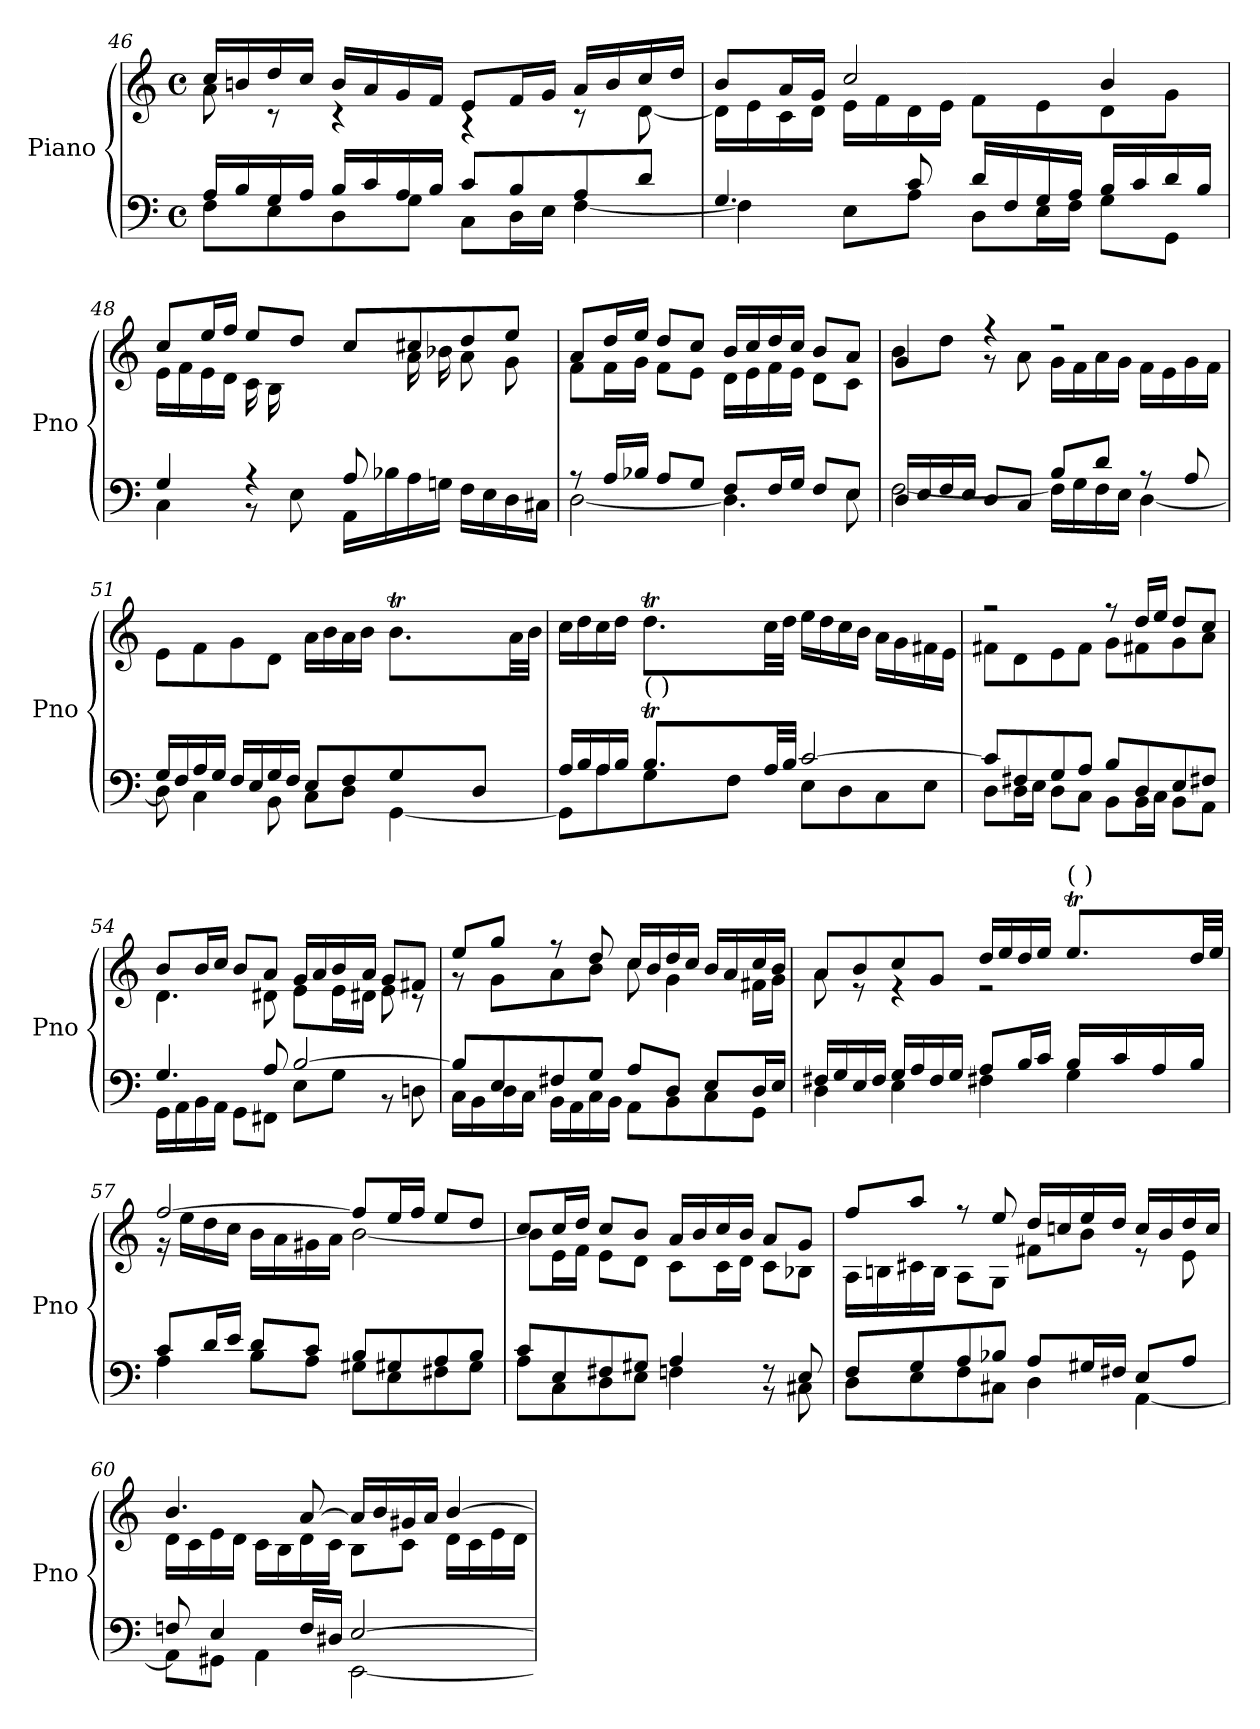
**kern	**kern
*part1	*part1
*staff2	*staff1
*I"Piano	*
*I'Pno	*
*clefF4	*clefG2
*k[]	*k[]
*C:	*C:
*M4/4	*M4/4
*met(c)	*met(c)
=46	=46
*^	*^
16A/LL	8F\L	16cc/LL	8a\
16B/	.	16bn/	.
16G/	8E\	16dd/	8rc
16A/JJ	.	16cc/JJ	.
16B/LL	8D\	16b/LL	4rc
16c/	.	16a/	.
16A/	8G\J	16g/	.
16B/JJ	.	16f/JJ	.
8c/L	8C\L	8e/L	4rA
8B/	16D\L	16f/L	.
.	16E\JJ	16g/JJ	.
8A/	[4F\	16a/LL	8rc
.	.	16b/	.
8d/J	.	16cc/	[8d\
.	.	16dd/JJ	.
!!LO:PB:g=z	!!
=47	=47	=47	=47
4.G/	4F\]	8b/L	16d\LL]
.	.	.	16e\
.	.	16a/L	16c\
.	.	16g/JJ	16d\JJ
.	8E\L	2cc/	16e\LL
.	.	.	16f\
8c/	8A\J	.	16d\
.	.	.	16e\JJ
16d/LL	8D\L	.	8f\L
16F/	.	.	.
16G/	16E\L	.	8e\
16A/JJ	16F\JJ	.	.
16B/LL	8G\L	4b/	8d\
16c/	.	.	.
16d/	8GG\J	.	8g\J
16B/JJ	.	.	.
=48	=48	=48	=48
*	*^	*	*
4.ryy	4G/	4C\	8cc/L	16e\LL
.	.	.	.	16f\
.	.	.	16ee/L	16e\
.	.	.	16ff/JJ	16d\JJ
.	4rA	8rBB	8ee/L	16c\LL
.	.	.	.	16B\
16A/	.	8E\	8dd/J	4ryy
16G#X/JJ	.	.	.	.
8A/L	2ryy	16AA\LL	8cc/L	.
.	.	16B-X\	.	.
4.ryy	.	16A\	8cc#X/	16a\L
.	.	16Gn\JJ	.	16b-X\JJ
.	.	16F\LL	8dd/	8a\L
.	.	16E\	.	.
.	.	16D\	8ee/J	8g\J
.	.	16C#X\JJ	.	.
*	*v	*v	*	*
=49	=49	=49	=49
8rA	[2D\	8a/L	8f\L
16A/LL	.	16dd/L	16f\L
16B-X/JJ	.	16ee/JJ	16g\JJ
8A/L	.	8dd/L	8f\L
8G/J	.	8cc/J	8e\J
8F/L	4.D\]	16b/LL	16d\LL
.	.	16cc/	16e\
16F/L	.	16dd/	16f\
16G/JJ	.	16cc/JJ	16e\JJ
8F/L	.	8b/L	8d\L
8E/J	8E\	8a/J	8c\J
!!LO:LB:g=z	!!
=50	=50	=50	=50
16D/LL	[2F\	4g/	8b\L
16E/	.	.	.
16F/	.	.	8dd\J
16E/JJ	.	.	.
8D/L	.	4rff	8rg
8C/J	.	.	8a\
8B/L	16F\LL]	2rff	16g\LL
.	16G\	.	16f\
8d/J	16F\	.	16a\
.	16E\JJ	.	16g\JJ
8rA	[4D\	.	16f\LL
.	.	.	16e\
8A/	.	.	16g\
.	.	.	16f\JJ
=51	=51	=51	=51
16G/LL	8D\]	8e\L	2.ryy
16F/	.	.	.
16A/	4C\	8f\	.
16G/JJ	.	.	.
16F/LL	.	8g\	.
16E/	.	.	.
16G/	8BB\	8d\J	.
16F/JJ	.	.	.
8E/L	8C\L	16a\LL	.
.	.	16b\	.
8F/	8D\J	16a\	.
.	.	16b\JJ	.
8G/	[4GG\	8.bt\L	32ccyy
.	.	.	32byy
.	.	.	32ccyy
.	.	.	32byy
8D/J	.	.	32ccyy
.	.	.	32byy
.	.	32a\LL	16ryy
.	.	32b\JJJ	.
=52	=52	=52	=52
*	*^	*	*
16A/LL	8GG\L]	4ryy	16cc\LL	4ryy
16B/	.	.	16dd\	.
16A/	8A\	.	16cc\	.
16B/JJ	.	.	16dd\JJ	.
!LO:TX:a:t=(   )	!	!	!	!
8.Bt/L	8G\	32cyy	8.ddT\L	32eeyy
.	.	32Byy	.	32ddyy
.	.	32cyy	.	32eeyy
.	.	32Byy	.	32ddyy
.	8F\J	32cyy	.	32eeyy
.	.	32Byy	.	32ddyy
32A/LL	.	2ryy	32cc\LL	2ryy
32B/JJJ	.	.	32dd\JJJ	.
[2c/	8E\L	.	16ee\LL	.
.	.	.	16dd\	.
.	8D\	.	16cc\	.
.	.	.	16b\JJ	.
.	8C\	.	16a\LL	.
.	.	.	16g\	.
.	8E\J	.	16f#X\	.
.	.	16ryy	16e\JJ	16ryy
*	*v	*v	*	*
!!LO:LB:g=z	!!
=53	=53	=53	=53
8c/L]	8D\L	2rff	8f#X\L
8F#X/	16D\L	.	8d\
.	16E\JJ	.	.
8G/	8D\L	.	8e\
8A/J	8C\J	.	8f#\J
8B/L	8BB\L	8rff	8g\L
8D/	16BB\L	16dd/LL	8f#X\
.	16C\JJ	16ee/JJ	.
8E/	8BB\L	8dd/L	8g\
8F#X/J	8AA\J	8cc/J	8a\J
=54	=54	=54	=54
4.G/	16GG\LL	8b/L	4.d\
.	16AA\	.	.
.	16BB\	16b/L	.
.	16AA\JJ	16cc/JJ	.
.	8GG\L	8b/L	.
8A/	8FF#X\J	8a/J	8d#X\
[2B/	8E\L	16g/LL	8e\L
.	.	16a/	.
.	8G\J	16b/	16e\L
.	.	16a/JJ	16d#X\JJ
.	8rBB	8g/L	8e\
.	8Dn\	8f#X/J	8rc
=55	=55	=55	=55
8B/L]	16C\LL	8ee/L	8rg
.	16BB\	.	.
8E/	16D\	8gg/J	8g\L
.	16C\JJ	.	.
8F#X/	16BB\LL	8rff	8a\
.	16AA\	.	.
8G/J	16C\	8dd/	8b\J
.	16BB\JJ	.	.
8A/L	8AA\L	16cc/LL	8cc\
.	.	16b/	.
8D/J	8BB\	16dd/	4g\
.	.	16cc/JJ	.
8E/L	8C\	16b/LL	.
.	.	16a/	.
16D/L	8GG\J	16cc/	16f#X\LL
16E/JJ	.	16b/JJ	16g\JJ
!!LO:LB:g=z
=56	=56	=56	=56
*	*	*	*^
16F#X/LL	4D\	8a/L	8a\	2.ryy
16G/	.	.	.	.
16E/	.	8b/	8re	.
16F#/JJ	.	.	.	.
16G/LL	4E\	8cc/	4re	.
16A/	.	.	.	.
16F#/	.	8g/J	.	.
16G/JJ	.	.	.	.
8A/L	4F#X\	16dd/LL	2re	.
.	.	16ee/	.	.
16B/L	.	16dd/	.	.
16c/JJ	.	16ee/JJ	.	.
!	!	!LO:TX:a:t=(   )	!	!
16B/LL	4G\	8.eet/L	.	32ffyy
.	.	.	.	32eeyy
16c/	.	.	.	32ffyy
.	.	.	.	32eeyy
16A/	.	.	.	32ffyy
.	.	.	.	32eeyy
16B/JJ	.	32dd/LL	.	16ryy
.	.	32ee/JJJ	.	.
*	*	*	*v	*v
=57	=57	=57	=57
8c/L	4A\	[2ff/	16rg
.	.	.	16ee\LL
16d/L	.	.	16dd\
16e/JJ	.	.	16cc\JJ
8d/L	8B\L	.	16b\LL
.	.	.	16a\
8c/J	8A\J	.	16g#X\
.	.	.	16a\JJ
8B/L	8G#X\L	8ff/L]	[2b\
8G#X/	8E\	16ee/L	.
.	.	16ff/JJ	.
8A/	8F#X\	8ee/L	.
8B/J	8G#\J	8dd/J	.
=58	=58	=58	=58
8c/L	8A\L	8cc/L	8b\L]
8E/	8C\	16cc/L	16e\L
.	.	16dd/JJ	16f\JJ
8F#X/	8D\	8cc/L	8e\L
8G#X/J	8E\J	8b/J	8d\J
4A/	4Fn\	16a/LL	8c\L
.	.	16b/	.
.	.	16cc/	16c\L
.	.	16b/JJ	16d\JJ
8rF	8rBB	8a/L	8c\L
8E/	8C#X\	8g/J	8B-X\J
!!LO:LB:g=z	!!
=59	=59	=59	=59
8F/L	8D\L	8ff/L	16A\LL
.	.	.	16Bn\
8G/	8E\	8aa/J	16c#X\
.	.	.	16B\JJ
8A/	8F\	8rff	8A\L
8B-X/J	8C#X\J	8ee/	8G\J
8A/L	4D\	16dd/LL	8f#X\L
.	.	16ccn/	.
16G#X/L	.	16ee/	8b\J
16F#X/JJ	.	16dd/JJ	.
8E/L	[4AA\	16cc/LL	8re
.	.	16b/	.
8A/J	.	16dd/	8e\
.	.	16cc/JJ	.
=60	=60	=60	=60
8Fn/	8AA\L]	4.b/	16d\LL
.	.	.	16c\
4E/	8GG#X\J	.	16e\
.	.	.	16d\JJ
.	4AA\	.	16c\LL
.	.	.	16B\
16F/LL	.	[8a/	16d\
16D#X/JJ	.	.	16c\JJ
[2E/	[2EE\	16a/LL]	8B\L
.	.	16b/	.
.	.	16g#X/	8c\J
.	.	16a/JJ	.
.	.	[4b/	16d\LL
.	.	.	16c\
.	.	.	16e\
.	.	.	16d\JJ
*v	*v	*	*
*	*v	*v
=	=
*-	*-
